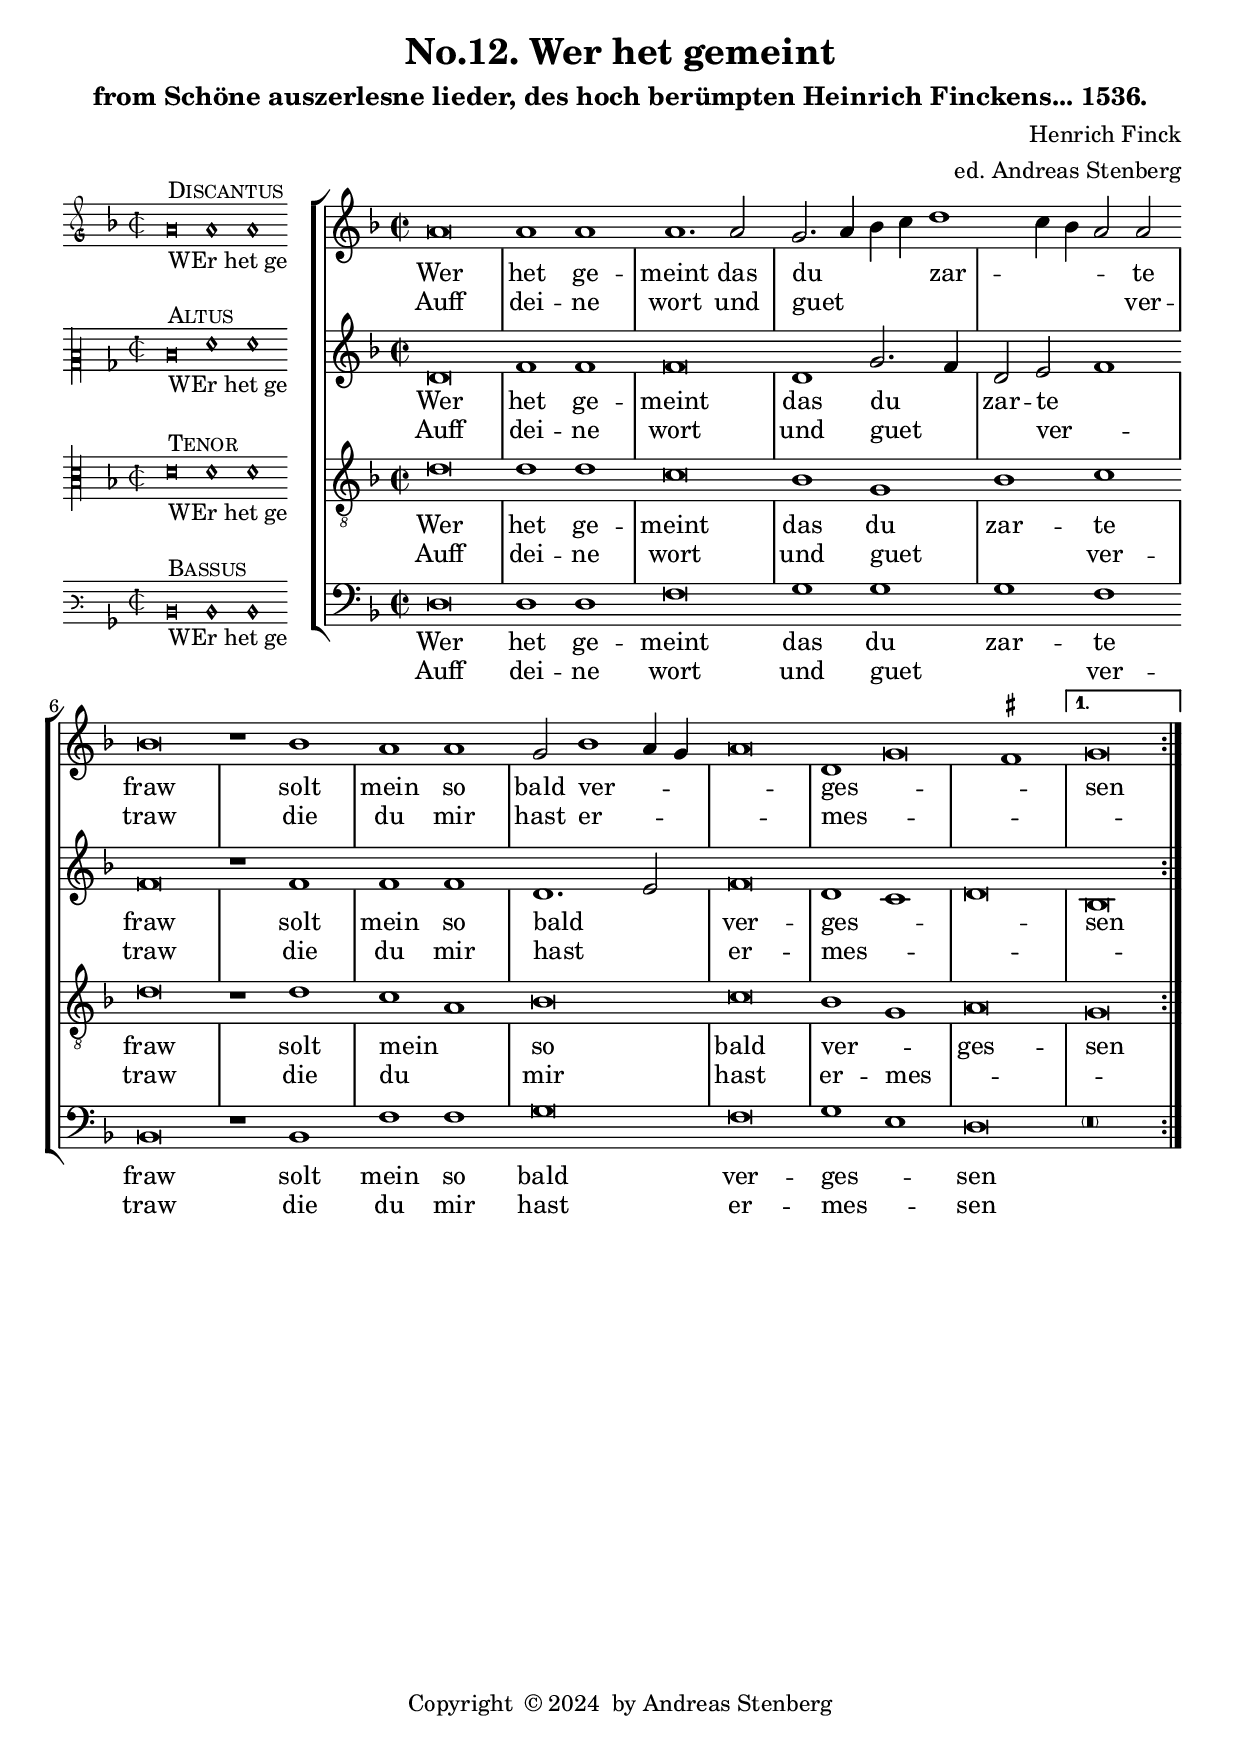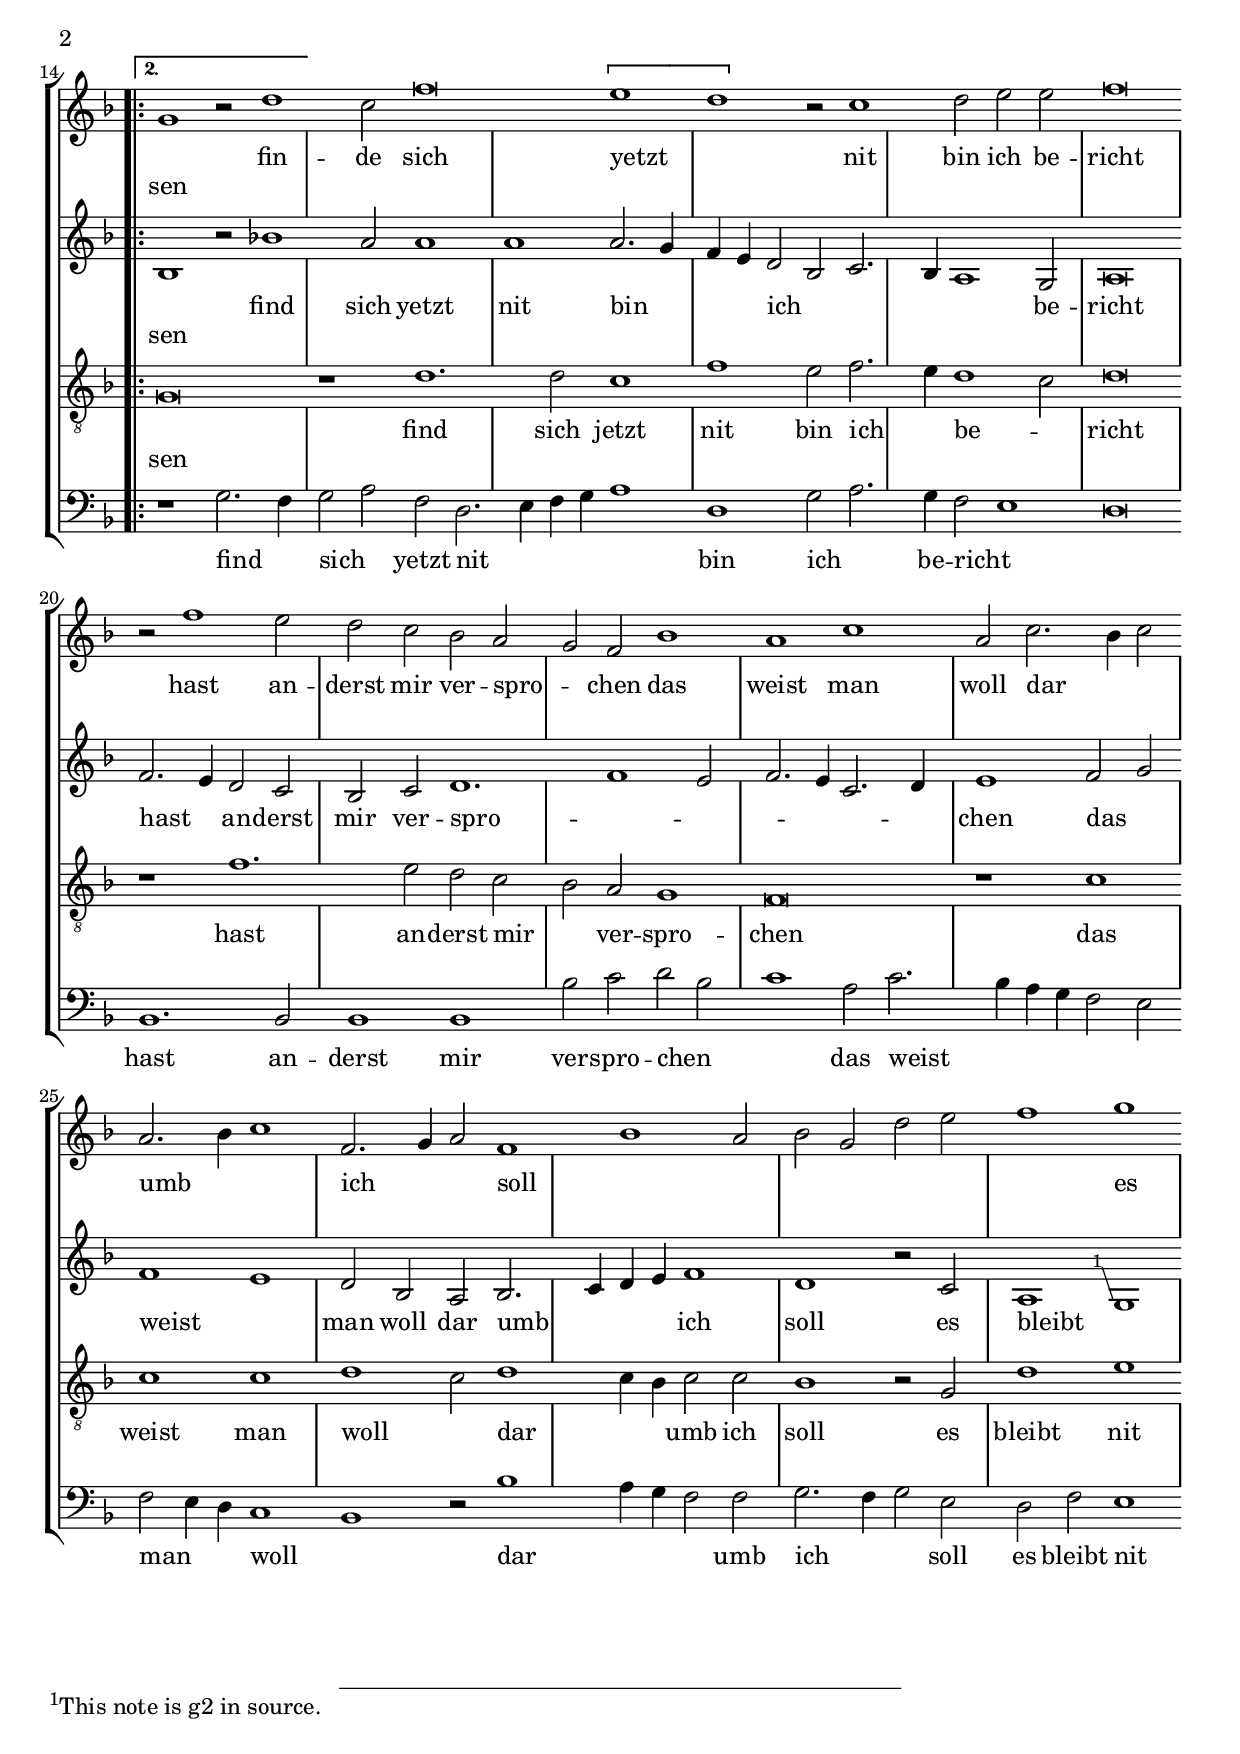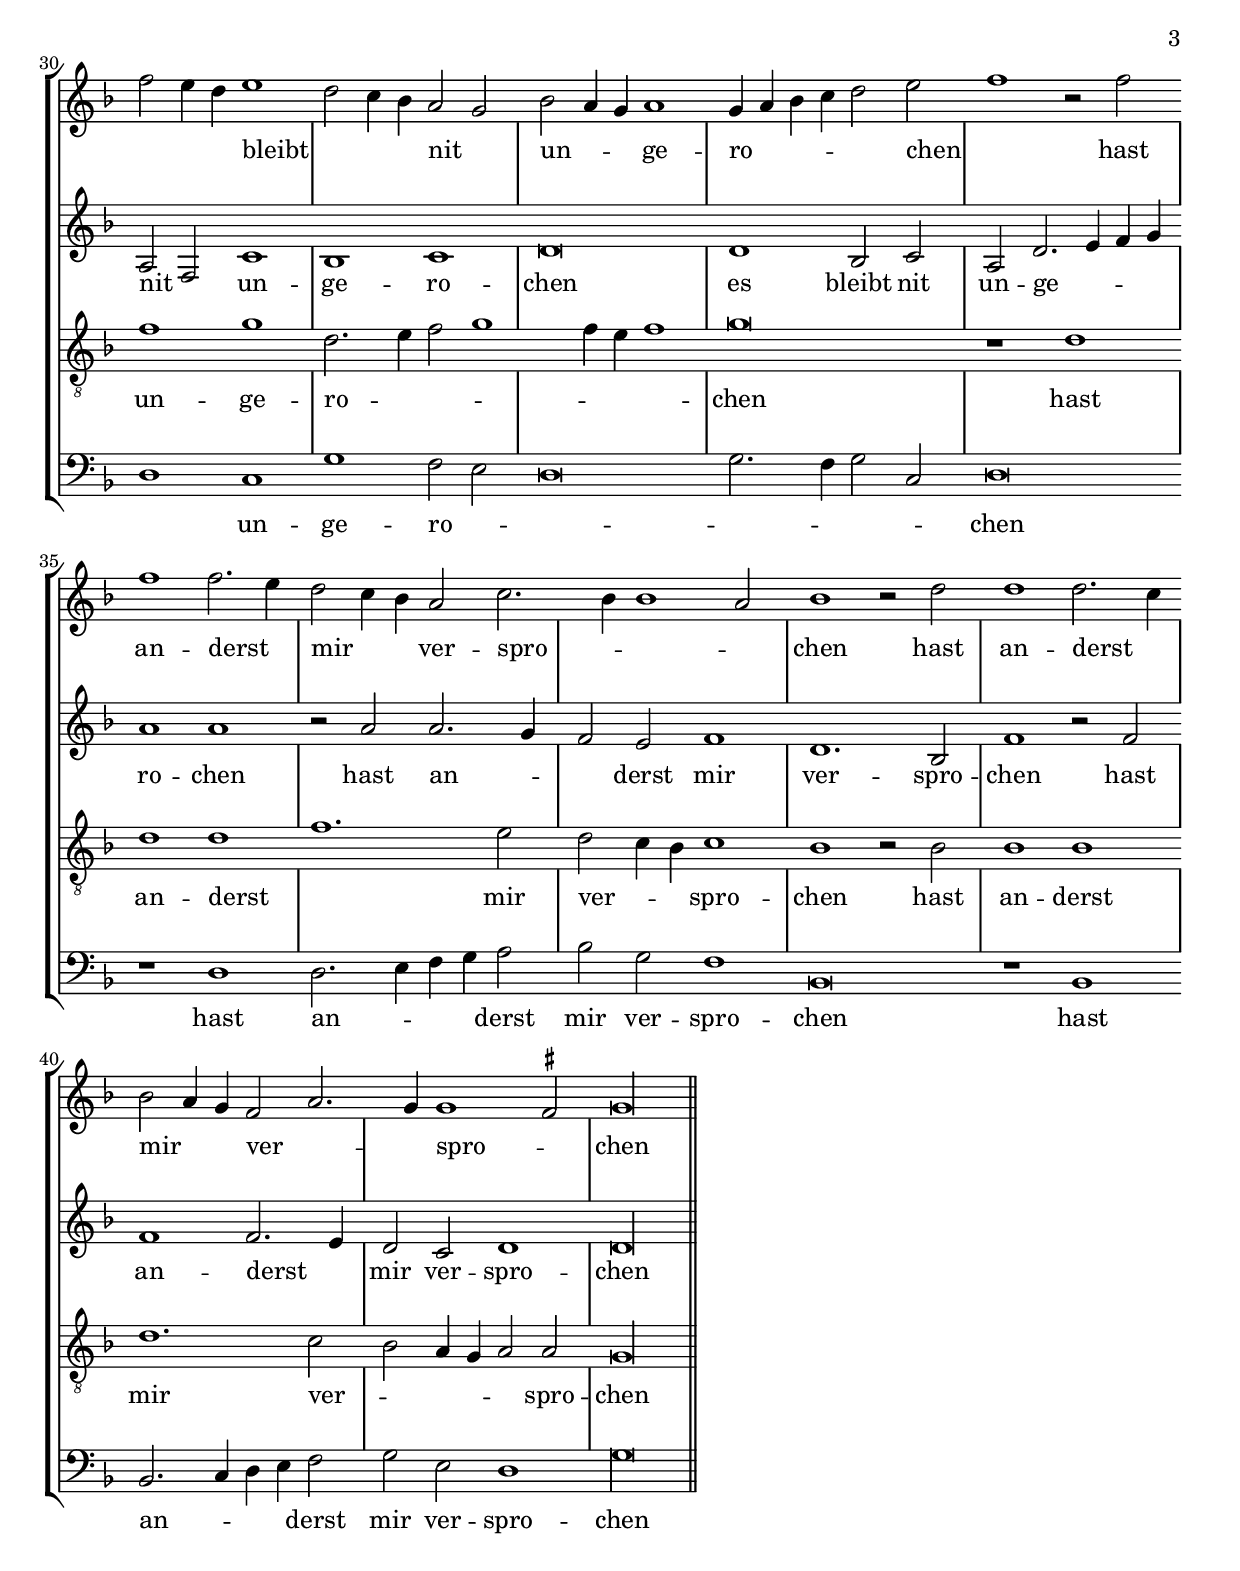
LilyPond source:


%%%%%%%%%%%%%%%%%%%%%%%%%%%%%%%%%%%%%%%%%%%%%%%%%%%%%%%%%%%%%%%%%%%
% This is a template based on the usual four part choir templater %
% where the voices have common lyrics at the the start but split  %
% to separate lyrics after a while.				  %
% This template is modyfied by AS from the one in the lilypond    %
% documentation.						  %
% This template is to be used for instance for fairly simple      %
% settings where the stanzas are set homophonicaly but twhere the %
% Chorus contains polyphony that require separate underlay for    %
% the different voices.						  %
%%%%%%%%%%%%%%%%%%%%%%%%%%%%%%%%%%%%%%%%%%%%%%%%%%%%%%%%%%%%%%%%%%%
\version "2.18.0"
\include "deutsch.ly"
#(append! supported-clefs '(("mensural-f3" . ("clefs.mensural.f" 0 0))))
#(append! supported-clefs '(("mensural-f1" . ("clefs.mensural.f" 4 0))))
#(append! supported-clefs '(("mensural-f2" . ("clefs.mensural.f" -2 0))))
#(append! supported-clefs '(("petrucci-g3" . ("clefs.petrucci.g" 0 1))))
#(append! supported-clefs '(("petrucci-c5" . ("clefs.petrucci.g" 5 5))))
ficta = \once \set suggestAccidentals =##t

\header {
  title = \markup {
    \center-column {
      "No.12. Wer het gemeint"
      \vspace #0.5
    }
  }
  subtitle = "from Schöne auszerlesne lieder, des hoch berümpten Heinrich Finckens... 1536."
  composer = "Henrich Finck"
  arranger = "ed. Andreas Stenberg"
  poet = ""
  meter =""
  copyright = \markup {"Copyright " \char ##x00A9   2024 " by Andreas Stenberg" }
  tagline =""
}
global = {
  \key f \major
}

sopMusic = \relative c' {

  \set Score.tempoHideNote = ##t
  \tempo 1 = 86
  \time 2/2
  \set Timing.measureLength = #(ly:make-moment 4/2)
  \override Staff.BarLine.transparent = ##t
  \repeat volta 2 {
  a'\breve
  a1 a1
  a1. a2
  g2.\melisma a4 b4 c4\melismaEnd d1\melisma
    c4 b4 a2\melismaEnd a2
    b\breve
    r1 b1
    a1 a1 
    g2 b1\melisma a4 g4
    
    a\breve\melismaEnd 
    d,1\melisma g\breve
    \ficta fis1\melismaEnd 
  }
  \alternative {
    { g\breve
    \once \revert Staff.BarLine.transparent
    \bar ":..:"
    }
    { g1 }
  }
    r2 d'1
    c2 f\breve
    \[e1\melisma 
    d1\melismaEnd\] r2 c1
    d2 e2 e2
    f\breve
    r2 f1 e2
    d2 c2 b2 a2\melisma
    g2\melismaEnd f2 b1
    a1
    
    c1 a2 c2.\melisma
    b4 c2\melismaEnd a2.\melisma b4
    c1\melismaEnd f,2.\melisma g4
    a2\melismaEnd f1\melisma b1
    a2 b2 g2 
    d'2 e2 f1\melismaEnd
    g1\melisma f2 e4 d4\melismaEnd
    e1\melisma d2 c4 b4\melismaEnd
    a2\melisma g2\melismaEnd
    
    b2\melisma a4 g4\melismaEnd a1
    g4\melisma a4 b4 c4 d2\melismaEnd e2\melisma
    f1\melismaEnd r2 f2
    f1 f2.\melisma e4\melismaEnd 
    d2\melisma c4 b4\melismaEnd a2 c2.\melisma
    b4 b1 a2\melismaEnd 
    b1 r2 d2
    d1 d2.\melisma c4\melismaEnd
    
    b2\melisma a4 g4\melismaEnd f2\melisma a2.
    g4\melismaEnd g1\melisma \ficta fis2\melismaEnd
    \cadenzaOn
    g\longa
    
 \revert Staff.BarLine.transparent
  \bar "||"
  \cadenzaOff
}
sopWords = \lyricmode {
  Wer het ge -- meint das du zar -- te fraw
  solt mein so bald ver -- ges -- sen

  _ fin -- de sich yetzt nit bin ich be -- richt
  hast an --  derst mir ver -- spro -- chen 
  das weist man woll
  dar umb ich soll
  es bleibt nit un -- ge -- ro -- chen
  hast an -- derst mir ver -- spro -- chen 
  hast an -- derst mir ver -- spro -- chen

}
sopWordsII = \lyricmode {
  Auff dei -- ne wort und guet _ ver -- traw 
  die du mir hast er -- mes -- _ sen
  
}
altoMusic = \relative c' {
  \clef "G"
  \override Staff.BarLine.transparent = ##t
  \repeat volta 2 {
  d\breve
  f1 f1 
  f\breve
  d1 g2.\melisma f4\melismaEnd 
  d2 e2\melisma f1\melismaEnd
  f\breve
  r1 f1
  f1 f1
  d1.\melisma e2\melismaEnd 
  f\breve 
  d1\melisma c1
  d\breve \melismaEnd
  }
  \alternative {
    { b\breve   \once \revert Staff.BarLine.transparent }
  {  b1 }
  }
  r2
  
  b'!1
  a2 a1
  a1 a2.\melisma g4
  f4 e4\melismaEnd d2\melisma b2 c2.
  b4 a1\melismaEnd g2
  a\breve
  f'2.\melisma e4\melismaEnd d2 c2
  b2 c2 d1.\melisma
  f1 e2 
  f2. e4 c2. d4\melismaEnd
  
  e1 f2\melisma g2\melismaEnd 
  f1\melisma e1\melismaEnd
  d2 b2 a2 b2.\melisma 
  c4 d4 e4\melismaEnd f1
  d1 r2 c2
  a1\melisma \footnote #'(-1 . 3) "This note is g2 in source." g1\melismaEnd a2\melisma
  f2\melismaEnd c'1 b1
  c1 
  d\breve 
  d1 b2 c2 
  a2 d2.\melisma e4 f4 g4\melismaEnd 
  
  a1 a1
  r2 a2 a2.\melisma g4
  f2\melismaEnd e2 f1
  d1. b2 
  f'1 r2 f2
  f1 f2.\melisma e4\melismaEnd 
  d2 c2 d1
  d\longa
  \revert Staff.BarLine.transparent
}
altoWords = \lyricmode {
  Wer het ge -- meint das du zar -- te fraw
  solt mein so bald ver -- ges -- sen

  _ find sich yetzt nit bin ich be -- richt
  hast an --  derst mir ver -- spro -- chen 
  das weist man woll
  dar umb ich soll
  es bleibt nit un -- ge -- ro -- chen
  es bleibt nit un -- ge -- ro -- chen
  hast an -- derst mir ver -- spro -- chen 
  hast an -- derst mir ver -- spro -- chen

}
altoWordsII = \lyricmode {
  Auff dei -- ne wort und guet _ ver -- traw 
  die du mir hast er -- mes -- _ sen
  
}
tenorMusic = \relative c {
  \clef "G_8"
  \override Staff.BarLine.transparent = ##t
  \repeat volta 2 {
   d'\breve
   d1 d1
   c\breve
   b1 g1
   b1 c1
   d\breve
   r1 d1
   c1 a1
   b\breve
   c\breve 
   b1 g1 
   a\breve
  }
  \alternative {
  { g\breve
   \once \revert Staff.BarLine.transparent
   \bar ":..:" }
  { g\breve }
  }
   r1 d'1.
   d2 c1
   f1
   
   e2 f2.\melisma 
   e4\melismaEnd d1\melisma c2\melismaEnd
   d\breve
   r1 f1.
   e2 d2 c2\melisma 
   b2\melismaEnd a2 g1
   f\breve
   r1 c'1
   c1 c1 
   d1\melisma c2\melismaEnd d1\melisma
   c4 b4\melismaEnd c2 c2
   b1 r2 g2
   d'1 e1
   
   f1 g1
   d2.\melisma e4 f2 g1
   f4 e4 f1\melismaEnd 
   g\breve
   r1 d1 
   d1 d1
   f1. e2
   d2\melisma c4 b4\melismaEnd c1
   b1 r2 b2
   b1 b1
   d1. c2\melisma
   b2 a4 g4 a2\melismaEnd a2
   g\longa
 \revert Staff.BarLine.transparent
}
tenorWords = \lyricmode {
  Wer het ge -- meint das du zar -- te fraw
  solt mein _ so bald ver -- _ ges -- sen

  _ find sich jetzt nit bin ich be -- richt
  hast an --  derst mir ver -- spro -- chen 
  das weist man woll
  dar umb ich soll
  es bleibt nit un -- ge -- ro -- chen
  hast an -- derst _ mir ver -- spro -- chen 
  hast an -- derst mir ver -- spro -- chen

}
tenorWordsII = \lyricmode {
  Auff dei -- ne wort und guet  _ ver -- traw 
  die du _ mir hast er -- mes -- _ _ sen
  
}
bassMusic = \relative c {
  \override Staff.BarLine.transparent = ##t
  \repeat volta 2 {
  d\breve
  d1 d1
  f\breve
  g1 g1
  g1 f1
  b,\breve
  r1 b1
  f'1 f1
  g\breve
  f\breve 
  g1 e1
  d\breve
  }
  \alternative {
    { \parenthesize r\breve
  \once \revert Staff.BarLine.transparent
  \bar ":..:"
    }
  { r1 }
  } 
  g2.\melisma f4\melismaEnd
  g2\melisma a2\melismaEnd
  
  f2 d2.\melisma
  e4 f4 g4 a1\melismaEnd
  d,1 g2\melisma a2.\melismaEnd
  g4 f2\melisma e1
  d\breve\melismaEnd
  b1. b2
  b1 b1
  b'2 c2 d2\melisma b2
  c1\melismaEnd a2 c2.\melisma
  b4 a4 g4 f2 e2\melismaEnd
  
  f2\melisma e4 d4\melismaEnd c1\melisma
  b1\melismaEnd
  r2 b'1\melisma a4 g4
  f2\melismaEnd f2 g2.\melisma f4
  g2\melismaEnd e2 d2 f2
  e1\melisma d1\melismaEnd
  c1 g'1 
  f2\melisma e2 
  d\breve
  g2. f4 g2 c,2\melismaEnd 
  d\breve
  r1 d1
  
  d2.\melisma e4 f4 g4\melismaEnd a2
  b2 g2 f1
  b,\breve
  r1 b1
  b2.\melisma c4 d4 e4\melismaEnd f2
  g2 e2 d1
  g\longa
  
  
  \revert Staff.BarLine.transparent
}
bassWords = \lyricmode {
  Wer het ge -- meint das du zar -- te fraw
  solt mein so bald ver -- ges -- _ sen

  find sich yetzt nit bin ich be -- richt
  hast an --  derst mir ver -- spro -- chen 
  das weist man woll
  dar umb ich soll
  es bleibt nit un -- ge -- ro -- chen
  hast an -- derst mir ver -- spro -- chen 
  hast an -- derst mir ver -- spro -- chen
}
bassWordsII = \lyricmode {
  Auff dei -- ne wort und guet _ ver -- traw 
  die du mir hast er -- mes -- _ sen
  
}
incipitDiscantus = \markup {
  \score {
    {
      %      \set Staff.instrumentName = #"Tenor "
      \override NoteHead.style = #'petrucci
      \override Rest.style = #'neomensural
      \override Staff.TimeSignature.style = #'mensural
      \cadenzaOn
      \clef "petrucci-g"
      \key f \major
      \time 2/2

      a'\breve ^\markup { \smallCaps"Discantus"} _"WEr het ge"
      a'1 a'1
    }
    \layout {
      \context {
        \Voice
        \remove "Ligature_bracket_engraver"
        \consists "Mensural_ligature_engraver"
      }
      line-width = 4.5\cm
    }
  }
}


incipitAltus = \markup {
  \score {
    {
      %      \set Staff.instrumentName = #"Tenor "
      \override NoteHead.style = #'petrucci
      \override Rest.style = #'neomensural
      \override Staff.TimeSignature.style = #'mensural
      \cadenzaOn
      \clef "petrucci-c2"
      \key f \major
      \time 2/2
      d'\breve^\markup \smallCaps"Altus"
      _"WEr het ge"
      f'1 f'1
    }
    \layout {
      \context {
        \Voice
        \remove "Ligature_bracket_engraver"
        \consists "Mensural_ligature_engraver"
      }
      line-width = 4.5\cm
    }
  }
}


incipitTenor = \markup {
  \score {
    {
      %      \set Staff.instrumentName = #"Tenor "
      \override NoteHead.style = #'petrucci
      \override Rest.style = #'neomensural
      \override Staff.TimeSignature.style = #'mensural
      \cadenzaOn
      \clef "petrucci-c3"
      \key f \major
      \time 2/2
      d'\breve ^\markup \smallCaps"Tenor"
      _"WEr het ge"
      d'1 d'1
    }
    \layout {
      \context {
        \Voice
        \remove "Ligature_bracket_engraver"
        \consists "Mensural_ligature_engraver"
      }
      line-width = 5.0\cm
    }
  }
}
#(append! supported-clefs '(("mensural-f3" . ("clefs.mensural.f" 0 0))))

incipitBassus = \markup {
  \score {
    {
      %      \set Staff.instrumentName = #"Tenor "
      \override NoteHead.style = #'petrucci
      \override Rest.style = #'neomensural
      \override Staff.TimeSignature.style = #'mensural
      \cadenzaOn
      \clef "mensural-f3"
      \key f \major
      \time 2/2
      d\breve^\markup \smallCaps"Bassus"
      _"WEr het ge"
      d1 d1
    }
    \layout {
      \context {
        \Voice
        \remove "Ligature_bracket_engraver"
        \consists "Mensural_ligature_engraver"
      }
      line-width = 4.5\cm
    }
  }
}


\score {
  <<
    \new StaffGroup \with {
      \override VerticalAxisGroup.staff-staff-spacing = #'((basic-distance . 12))
    } <<
      \new Staff = treble <<
        \set Staff.instrumentName = \incipitDiscantus
        \new Voice = "sopranos" {
          \set  Staff.midiInstrument ="choir aahs"
          %	\voiceOne
          << \global \sopMusic >>
        }
      >>
      \new Lyrics = sopranos { s1 }
      \new Lyrics = sopranosII { s1}
      \new Staff = "medius" <<
        \set Staff.instrumentName = \incipitAltus

        \new Voice = "altos" {
          %	\voiceTwo
          \set  Staff.midiInstrument ="choir aahs"
          << \global \altoMusic >>
        }
      >>

      \new Lyrics = "altos" { s1 }
      \new Lyrics = "altosII" { s1 }
      
      \new Staff = tenors <<
        \set Staff.instrumentName = \incipitTenor

        \clef "treble"
        \new Voice = "tenors" {
          \set  Staff.midiInstrument ="choir aahs"
          %	\voiceOne
          << \global \tenorMusic >>
        }
      >>
      \new Lyrics = "tenors" { s1 }
      \new Lyrics = "tenorsII" { s1 }

      \new Staff ="basses" {
        \set Staff.instrumentName = \incipitBassus

        \new Voice = "basses" {
          \set  Staff.midiInstrument ="choir aahs"
          \clef "bass"
          %	\voiceTwo
          << \global \bassMusic >>
        }
      }
    >>
    \new Lyrics = basses { s1 }
    \new Lyrics = bassesII { s1 }

    \context Lyrics = sopranos \lyricsto sopranos \sopWords
    \context Lyrics = sopranosII \lyricsto sopranos \sopWordsII
    \context Lyrics = altos \lyricsto altos \altoWords
    \context Lyrics = altosII \lyricsto altos \altoWordsII
    \context Lyrics = tenors \lyricsto tenors \tenorWords
    \context Lyrics = tenorsII \lyricsto tenors \tenorWordsII
    \context Lyrics = basses \lyricsto basses \bassWords
    \context Lyrics = bassesII \lyricsto basses \bassWordsII
  >>
  \layout {
      \context {
    \Lyrics
    \name AltLyrics
    \alias Lyrics
    \override StanzaNumber.font-series = #'medium
    \override LyricText.font-shape = #'italic
    \override LyricText.color = #(x11-color 'grey20)
  }
  \context {
    \StaffGroup
    \accepts AltLyrics
  }

    \context {
      \Score
      % no bars in staves
      %      \override BarLine.transparent = ##t

    }
    % the next three instructions keep the lyrics between the bar lines
    \context {
      \Lyrics
      \consists "Bar_engraver"
      \override BarLine.transparent = ##t
    }
    \context {
      \StaffGroup
      \consists "Separating_line_group_engraver"
    }
    \context {
      \Voice
      % no slurs
      \override Slur.transparent = ##t
      % Comment in the below "\remove" command to allow line
      % breaking also at those barlines where a note overlaps
      % into the next bar.  The command is commented out in this
      % short example score, but especially for large scores, you
      % will typically yield better line breaking and thus improve
      % overall spacing if you comment in the following command.
      %\remove "Forbid_line_break_engraver"
    }
    indent = 4.5\cm
  }

}
\score {
  \unfoldRepeats
  <<
    \new StaffGroup <<
      \new Staff = treble <<
        \set Staff.instrumentName = \incipitDiscantus
        \new Voice = "sopranos" {
          \set  Staff.midiInstrument ="choir aahs"
          %	\voiceOne
          << \global \sopMusic >>
        }
      >>
      \new Lyrics = sopranos { s1 }

      \new Staff = "medius" <<
        \set Staff.instrumentName = \incipitAltus

        \new Voice = "altos" {
          %	\voiceTwo
          \set  Staff.midiInstrument ="choir aahs"
          << \global \altoMusic >>
        }
      >>

      \new Lyrics = "altos" { s1 }
      \new Staff = tenors <<
        \set Staff.instrumentName = \incipitTenor

        \clef "treble"
        \new Voice = "tenors" {
          \set  Staff.midiInstrument ="choir aahs"
          %	\voiceOne
          << \global \tenorMusic >>
        }
      >>
      \new Lyrics = "tenors" { s1 }

      \new Staff ="basses" {
        \set Staff.instrumentName = \incipitBassus

        \new Voice = "basses" {
          \set  Staff.midiInstrument ="choir aahs"
          \clef "G_8"
          %	\voiceTwo
          << \global \bassMusic >>
        }
      }
    >>
    \new Lyrics = basses { s1 }

    \context Lyrics = sopranos \lyricsto sopranos \sopWords
    \context Lyrics = altos \lyricsto altos \altoWords
    \context Lyrics = tenors \lyricsto tenors \tenorWords
    \context Lyrics = basses \lyricsto basses \bassWords
  >>
  \midi {}
}

\pageBreak
\markup {
  \column {
    \fill-line {
      \null
      \column {
        "Mein botschafft hab ich zu dir than/"
        "die schlechtlich hast empfangen./."
        "Dar bey ich wol erkennen kan/"
        "dich thut nach mir nit belangen/"
        "das merck ich wol/"
        "das ich nit soll/"
        "mich guts zu dir versehen/"
        "so gedanck das ich/"
        "will rech en mich/"
        "das thut ich dir verjehen/"
        "es mûß also geschehen."
        
      }
      \null
      \column {
        "Als ich am letzten von dir scheied/"
        "wolstu gantz schir verzagen./."
        "Du stellest dich sam wer dir leyd"
        "mit weynen und mit klagen/"
        "das felt ietzûndt/"
        "dein falscher mindt/"
        "thût mir mein hertz bekrencken/"
        "gib ich dirs nach/"
        "so leid ich rach/"
        "mein leben dir wil ich schencken"
        "darnach thu dir bedencken."
      }
      \null
    }
  }
}
\paper {
  ragged-bottom = ##t
  ragged-last-bottom = ##t
  ragged-last = ##t
}

%{
convert-ly.py (GNU LilyPond) 2.18.2  convert-ly.py: Processing `'...
Applying conversion: 2.15.7, 2.15.9, 2.15.10, 2.15.16, 2.15.17,
2.15.18, 2.15.19, 2.15.20, 2.15.25, 2.15.32, 2.15.39, 2.15.40,
2.15.42, 2.15.43, 2.16.0, 2.17.0, 2.17.4, 2.17.5, 2.17.6, 2.17.11,
2.17.14, 2.17.15, 2.17.18, 2.17.19, 2.17.20, 2.17.25, 2.17.27,
2.17.29, 2.17.97, 2.18.0
%}
